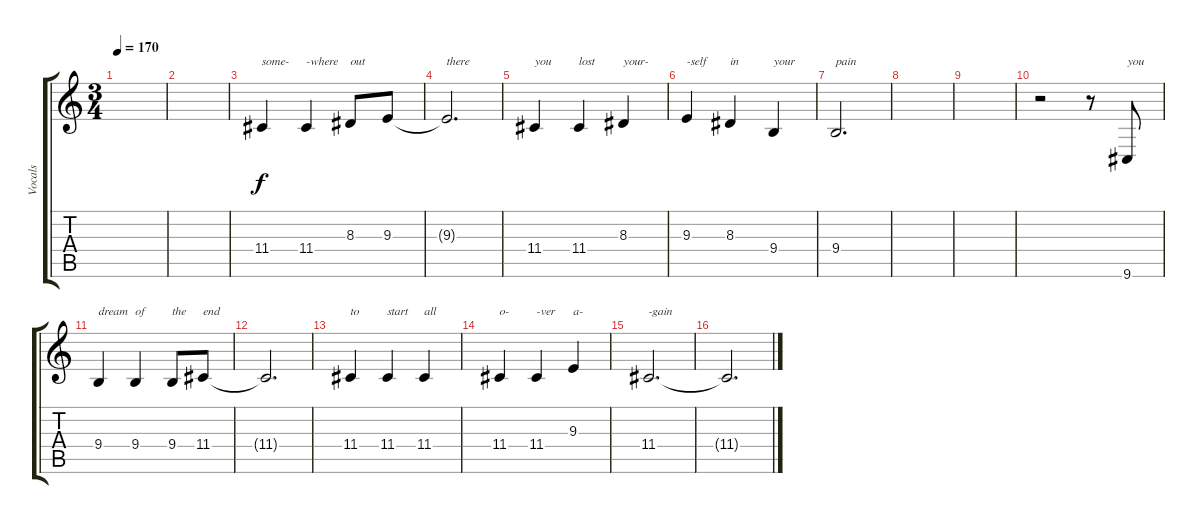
\track ("Vocals" "Vocals") {instrument oboe}
\staff {score tabs}
\tuning (E4 B3 G3 D3 A2 E2) {hide}
\ts (3 4)
\tempo 170
\clef g2
\ks c
|
|
11.4.4{txt "some-"} 11.4.4{txt "-where"} 8.3.8{txt "out"} 9.3.8 |
9.3{t}.2{d txt "there"} |
11.4.4{txt "you"} 11.4.4{txt "lost"} 8.3.4{txt "your-"} |
9.3.4{txt "-self"} 8.3.4{txt "in"} 9.4.4{txt "your"} |
9.4.2{d txt "pain"} |
|
|
r.2 r.8 9.6.8{txt "you"} |
9.4.4{txt "dream"} 9.4.4{txt "of"} 9.4.8{txt "the"} 11.4.8{txt "end"} |
11.4{t}.2{d} |
11.4.4{txt "to"} 11.4.4{txt "start"} 11.4.4{txt "all"} |
11.4.4{txt "o-"} 11.4.4{txt "-ver"} 9.3.4{txt "a-"} |
11.4.2{d txt "-gain"} |
11.4{t}.2{d}
